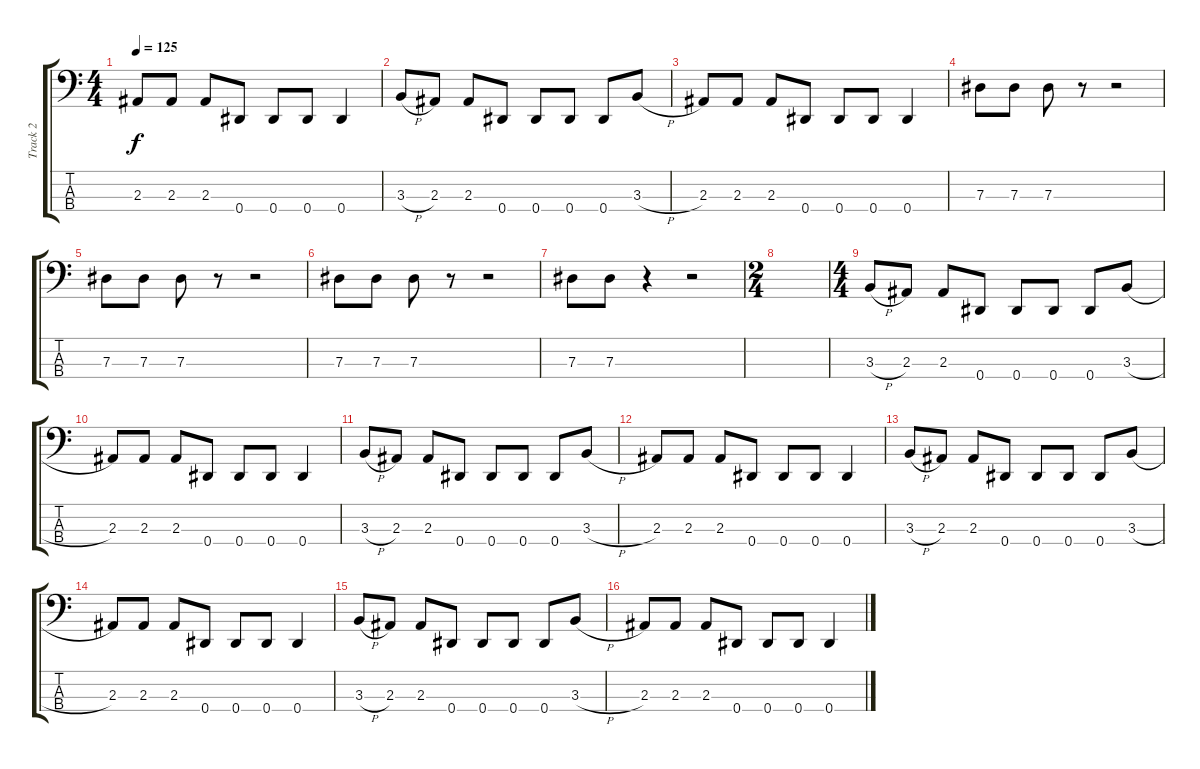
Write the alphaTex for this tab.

\track ("Track 2" "Track 2") {instrument electricbassfinger}
\staff {score tabs}
\tuning (Gb2 Db2 Ab1 Eb1) {hide}
\ts (4 4)
\tempo 125
\clef f4
\ks c
2.3.8{dy f} 2.3.8 2.3.8 0.4.8 0.4.8 0.4.8 0.4.4 |
3.3{h}.8 2.3.8 2.3.8 0.4.8 0.4.8 0.4.8 0.4.8 3.3{h}.8 |
2.3.8 2.3.8 2.3.8 0.4.8 0.4.8 0.4.8 0.4.4 |
7.3.8 7.3.8 7.3.8 r.8 r.2 |
7.3.8 7.3.8 7.3.8 r.8 r.2 |
7.3.8 7.3.8 7.3.8 r.8 r.2 |
7.3.8 7.3.8 r.4 r.2 |
\ts (2 4)
|
\ts (4 4)
3.3{h}.8 2.3.8 2.3.8 0.4.8 0.4.8 0.4.8 0.4.8 3.3{h}.8 |
2.3.8 2.3.8 2.3.8 0.4.8 0.4.8 0.4.8 0.4.4 |
3.3{h}.8 2.3.8 2.3.8 0.4.8 0.4.8 0.4.8 0.4.8 3.3{h}.8 |
2.3.8 2.3.8 2.3.8 0.4.8 0.4.8 0.4.8 0.4.4 |
3.3{h}.8 2.3.8 2.3.8 0.4.8 0.4.8 0.4.8 0.4.8 3.3{h}.8 |
2.3.8 2.3.8 2.3.8 0.4.8 0.4.8 0.4.8 0.4.4 |
3.3{h}.8 2.3.8 2.3.8 0.4.8 0.4.8 0.4.8 0.4.8 3.3{h}.8 |
2.3.8 2.3.8 2.3.8 0.4.8 0.4.8 0.4.8 0.4.4
